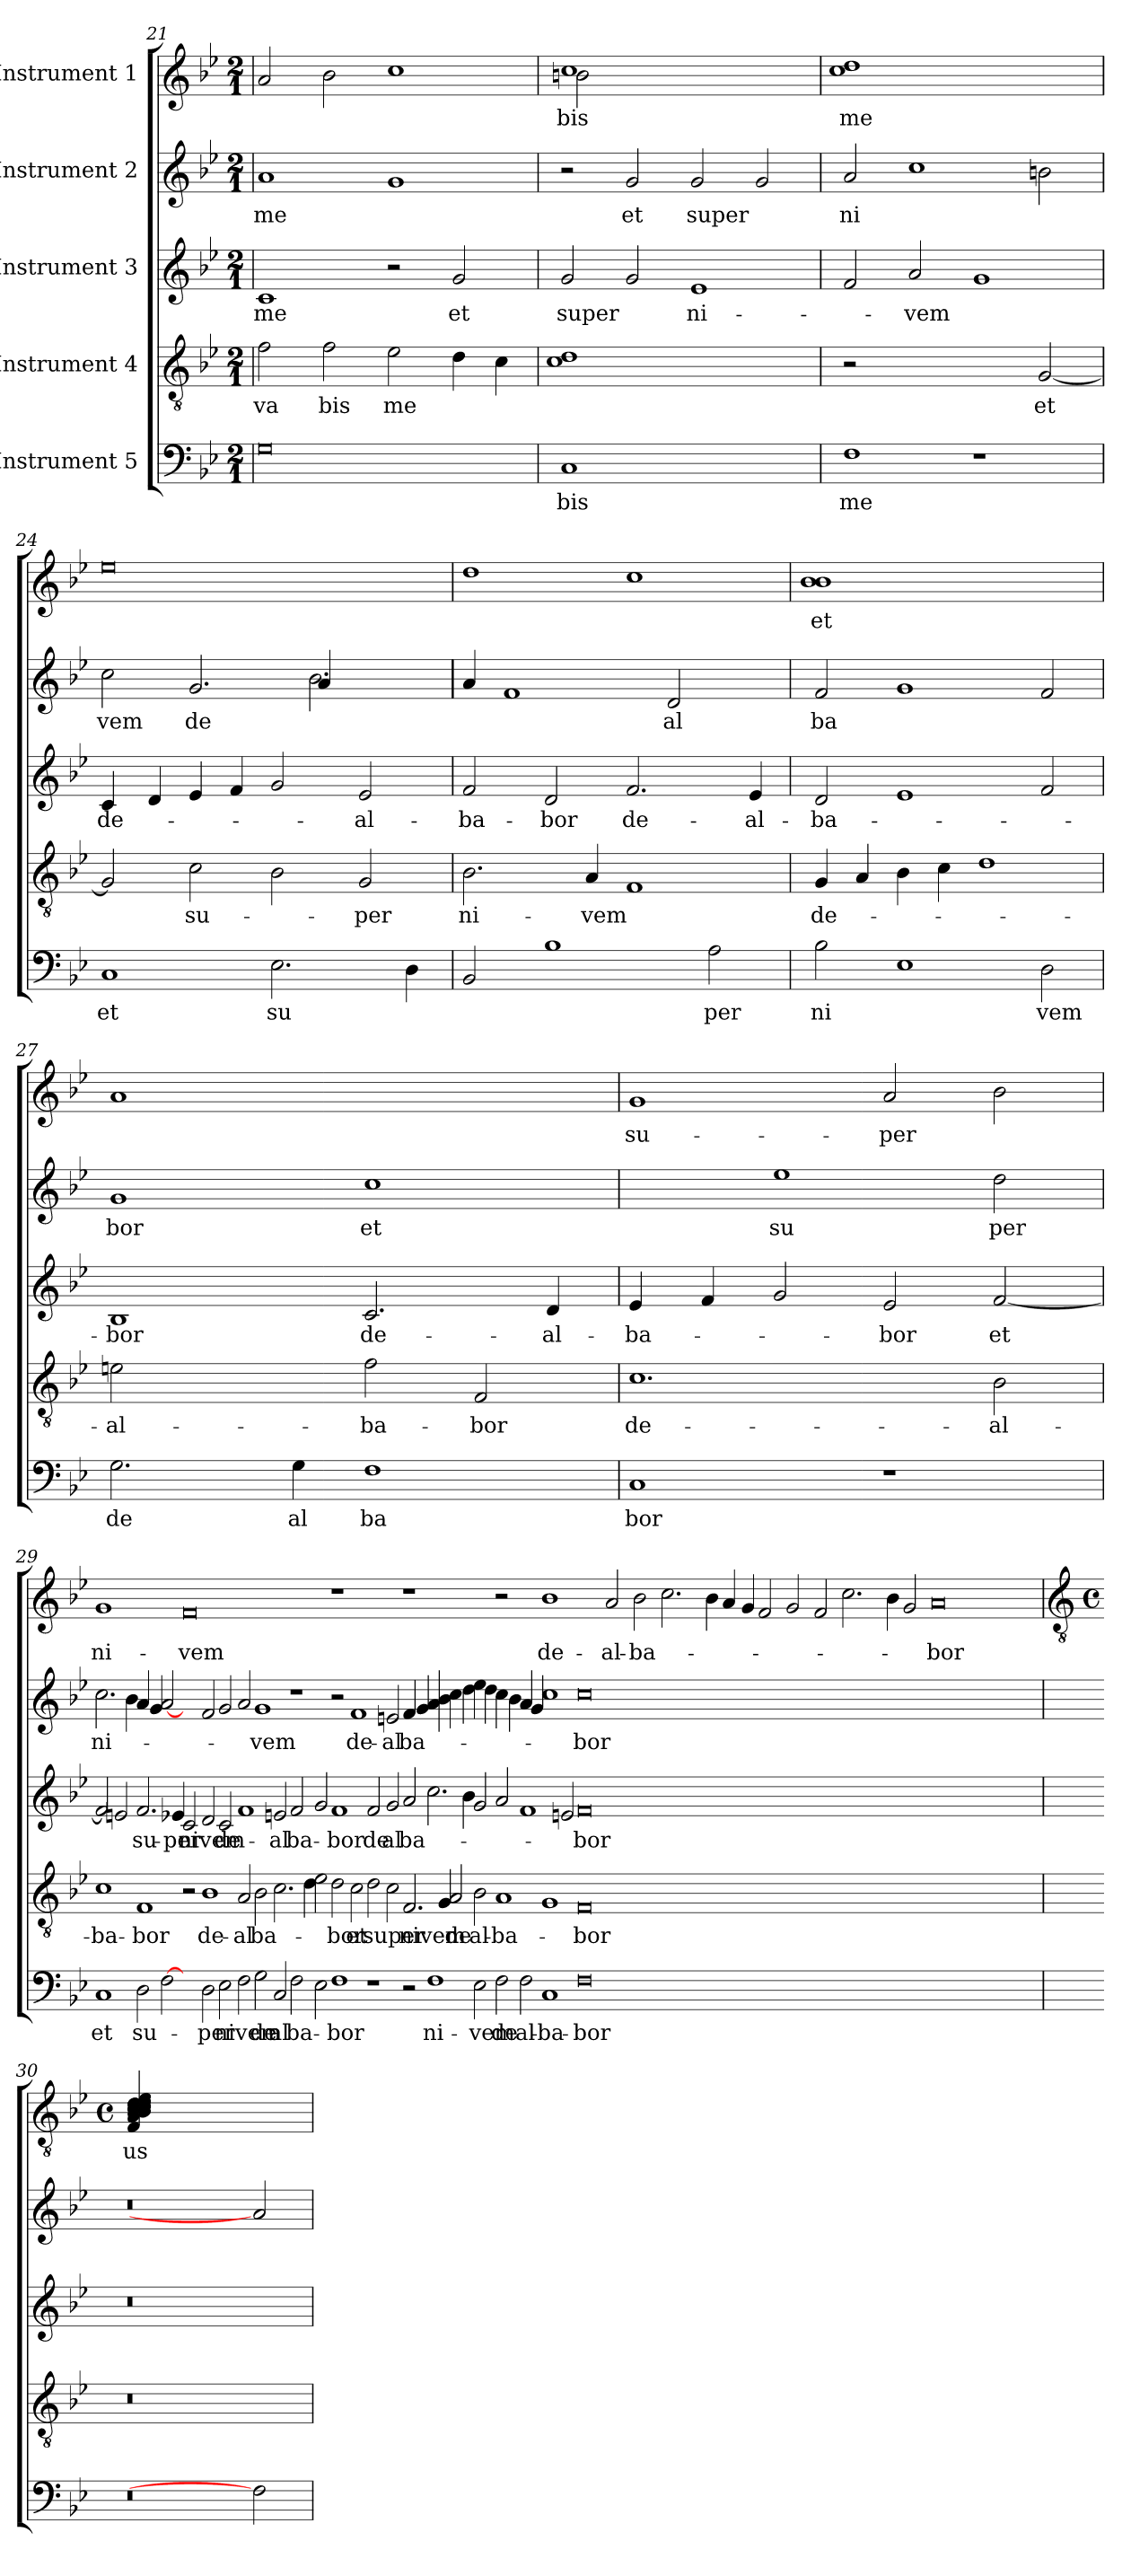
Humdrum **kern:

**kern	**text	**kern	**text	**kern	**text	**kern	**text	**kern	**text
*part5	*part5	*part4	*part4	*part3	*part3	*part2	*part2	*part1	*part1
*staff5	*staff5	*staff4	*staff4	*staff3	*staff3	*staff2	*staff2	*staff1	*staff1
*I"Instrument 5	*	*I"Instrument 4	*	*I"Instrument 3	*	*I"Instrument 2	*	*I"Instrument 1	*
*clefF4	*	*clefGv2	*	*clefG2	*	*clefG2	*	*clefG2	*
*k[b-e-]	*	*k[b-e-]	*	*k[b-e-]	*	*k[b-e-]	*	*k[b-e-]	*
*B-:	*	*B-:	*	*B-:	*	*B-:	*	*B-:	*
*M2/1	*	*M2/1	*	*M2/1	*	*M2/1	*	*M2/1	*
=21	=21!	=21	=21!	=21	=21!	=21	=21!	=21!	=21!
!	!	!	!LO:LY:b:cj	!	!LO:LY:b:cj	!	!LO:LY:b:cj	!	!
0G	.	2f\	va	1c	me	1a	me	2a/	.
!	!	!	!LO:LY:b:cj	!	!	!	!	!	!
.	.	2f\	bis	.	.	.	.	2b-\	.
!	!	!	!LO:LY:b	!	!	!	!	!	!
.	.	2e-\	me	2r	.	1g	.	1cc	.
!	!	!	!	!	!LO:LY:b:cj	!	!	!	!
.	.	4d\	.	2g/	et	.	.	.	.
.	.	4c\	.	.	.	.	.	.	.
=22	=22!	=22	=22!	=22	=22!	=22	=22!	=22!	=22!
*	*	*	*	*	*	*	*	*^	*
!LO:N:vis=1	!LO:LY:b:cj	!LO:N:vis=1	!	!	!LO:LY:b	!	!	!LO:N:vis=1	!LO:N:vis=2	!LO:LY:b:cj
0C	-bis	0d 0c	.	2g/	super	2r	.	0cc	1bn\	-bis
!	!	!	!	!	!	!	!LO:LY:b:cj	!	!	!
.	.	.	.	2g/	.	2g/	et	.	.	.
!	!	!	!	!	!LO:LY:b:cj	!	!LO:LY:b	!	!	!
.	.	.	.	1e-	ni-	2g/	super	.	1ryy	.
.	.	.	.	.	.	2g/	.	.	.	.
*	*	*	*	*	*	*	*	*v	*v	*
=23	=23!	=23	=23!	=23	=23!	=23	=23!	=23!	=23!
!	!LO:LY:b:cj	!	!	!	!	!	!LO:LY:b:cj	!LO:N:vis=1	!LO:LY:b:cj
1F	me	2r	.	2f/	.	2a/	ni	0cc 0dd	me
!	!	!	!	!	!LO:LY:b	!	!	!	!
.	.	1ryy	.	2a/	-vem	1cc	.	.	.
1r	.	.	.	1g	.	.	.	.	.
!	!	!	!LO:LY:b:cj	!	!	!	!	!	!
.	.	[>2G/	et	.	.	2bn\	.	.	.
!!LO:PB:g=z
=24	=24!	=24	=24!	=24	=24!	=24	=24!	=24!	=24!
!	!LO:LY:b:cj	!	!	!	!LO:LY:b:cj	!	!LO:LY:b:cj	!	!
*	*	*	*	*	*	*^	*	*	*
*	*	*	*	*	*	*	*^	*	*	*
1C	et	2G/]	.	4c/	de-	2ryy	2cc\	64ryy	vem	0ee-	.
.	.	.	.	.	.	.	.	1ryy	.	.	.
.	.	.	.	4d/	.	.	.	.	.	.	.
!	!	!	!LO:LY:b:cj	!	!	!	!	!	!LO:LY:b:cj	!	!
.	.	2c\	su-	4e-/	.	2.g/	2.ryy	.	de	.	.
.	.	.	.	4f/	.	.	.	.	.	.	.
!	!LO:LY:b:cj	!	!	!	!	!	!	!	!	!	!
2.E-\	su	2B-\	.	2g/	.	.	.	.	.	.	.
.	.	.	.	.	.	.	.	2ryy	.	.	.
.	.	.	.	.	.	4a/	2.b-\	.	.	.	.
!	!	!	!LO:LY:b:cj	!	!LO:LY:b:cj	!	!	!	!	!	!
.	.	2G/	-per	2e-/	-al-	2ryy	.	.	.	.	.
.	.	.	.	.	.	.	.	4ryy	.	.	.
4D\	.	.	.	.	.	.	.	.	.	.	.
.	.	.	.	.	.	.	.	8...ryy	.	.	.
=25	=25!	=25	=25!	=25	=25!	=25	=25	=25	=25!	=25!	=25!
!	!	!	!LO:LY:b:cj	!	!LO:LY:b:cj	!	!	!	!	!	!
*	*	*	*	*	*	*v	*v	*v	*	*	*
2BB-/	.	2.B-\	ni-	2f/	-ba-	4a/	.	1dd	.
.	.	.	.	.	.	1f	.	.	.
!	!	!	!	!	!LO:LY:b:cj	!	!	!	!
1B-	.	.	.	2d/	-bor	.	.	.	.
!	!	!	!LO:LY:b	!	!	!	!	!	!
.	.	4A/	-vem	.	.	.	.	.	.
!	!	!	!	!	!LO:LY:b:cj	!	!	!	!
.	.	1F	.	2.f/	de-	.	.	1cc	.
!	!	!	!	!	!	!	!LO:LY:b:cj	!	!
.	.	.	.	.	.	2d/	al	.	.
!	!LO:LY:b:cj	!	!	!	!	!	!	!	!
2A\	per	.	.	.	.	.	.	.	.
!	!	!	!	!	!LO:LY:b:cj	!	!	!	!
.	.	.	.	4e-/	-al-	4ryy	.	.	.
=26	=26!	=26	=26!	=26	=26!	=26	=26!	=26!	=26!
!	!LO:LY:b:cj	!	!LO:LY:b:cj	!	!LO:LY:b:cj	!	!LO:LY:b:cj	!LO:N:vis=1	!LO:LY:b:cj
2B-\	ni	4G/	de-	2d/	-ba-	2f/	ba	0b- 0b-	et
.	.	4A/	.	.	.	.	.	.	.
1E-	.	4B-\	.	1e-	.	1g	.	.	.
.	.	4c\	.	.	.	.	.	.	.
.	.	1d	.	.	.	.	.	.	.
!	!LO:LY:b:cj	!	!	!	!	!	!	!	!
2D\	vem	.	.	2f/	.	2f/	.	.	.
=27	=27!	=27	=27!	=27	=27!	=27	=27!	=27!	=27!
!	!LO:LY:b:cj	!	!LO:LY:b:cj	!	!LO:LY:b:cj	!	!LO:LY:b:cj	!LO:N:vis=1	!
2.G\	de	2en\	-al-	1B-	-bor	1g	bor	0a	.
.	.	2ryy	.	.	.	.	.	.	.
!	!LO:LY:b:cj	!	!	!	!	!	!	!	!
4G\	al	.	.	.	.	.	.	.	.
!	!LO:LY:b:cj	!	!LO:LY:b:cj	!	!LO:LY:b:cj	!	!LO:LY:b:cj	!	!
1F	ba	2f\	-ba-	2.c/	de-	1cc	et	.	.
!	!	!	!LO:LY:b:cj	!	!	!	!	!	!
.	.	2F/	-bor	.	.	.	.	.	.
!	!	!	!	!	!LO:LY:b:cj	!	!	!	!
.	.	.	.	4d/	-al-	.	.	.	.
=28	=28!	=28	=28!	=28	=28!	=28	=28!	=28!	=28!
!	!LO:LY:b:cj	!	!LO:LY:b:cj	!	!LO:LY:b:cj	!	!	!	!LO:LY:b:cj
1C	bor	1.c	de-	4e-/	-ba-	2ryy	.	1g	su-
.	.	.	.	4f/	.	.	.	.	.
!	!	!	!	!	!	!	!LO:LY:b:cj	!	!
.	.	.	.	2g/	.	1ee-	su	.	.
!	!	!	!	!	!LO:LY:b:cj	!	!	!	!LO:LY:b
1r	.	.	.	2e-/	-bor	.	.	2a/	-per
!	!	!	!LO:LY:b:cj	!	!LO:LY:b:cj	!	!LO:LY:b:cj	!	!
.	.	2B-\	-al-	[>2f/	et	2dd\	per	2b-\	.
!!LO:LB:g=z
=29	=29!	=29	=29!	=29	=29!	=29	=29!	=29!	=29!
!	!LO:LY:b:cj	!	!LO:LY:b:cj	!	!	!	!LO:LY:b:cj	!LO:N:vis=1	!LO:LY:b:cj
*	*	*^	*	*	*	*	*	*	*
1C	et	1c	32ryy	-ba-	2f/]	.	2.cc\	ni-	0g	ni-
.	.	.	1ryy	.	.	.	.	.	.	.
.	.	.	.	.	2en/	.	.	.	.	.
.	.	.	.	.	.	.	4b-\	.	.	.
!	!LO:LY:b:cj	!	!	!LO:LY:b:cj	!	!LO:LY:b:cj	!	!	!	!
2D\	su-	1F	.	-bor	2.f/	su-	4a/	.	.	.
.	.	.	1ryy	.	.	.	.	.	.	.
.	.	.	.	.	.	.	4g/	.	.	.
[2F	.	.	.	.	.	.	[2a	.	.	.
!	!	!	!	!	!	!LO:LY:b:cj	!	!	!	!
.	.	.	.	.	4e-X/	-per	.	.	.	.
!	!	!	!	!	!	!LO:LY:b	!	!	!LO:N:vis=0	!LO:LY:b:cj
2ryy	.	2r	.	.	2c/	nivem	2ryy	.	00f	-vem
.	.	.	1ryy	.	.	.	.	.	.	.
!	!LO:LY:b:cj	!	!	!LO:LY:b:cj	!	!	!	!	!	!
2D\	-per	1B-	.	de-	2d/	.	2f/	.	.	.
!	!LO:LY:b	!	!	!	!	!LO:LY:b:cj	!	!	!	!
2E-\	nivem	.	.	.	2c/	de-	2g/	.	.	.
.	.	.	1ryy	.	.	.	.	.	.	.
!	!	!	!	!LO:LY:b:cj	!	!	!	!	!	!
2F\	.	2A/	.	-al-	1f	.	2a/	.	.	.
!	!LO:LY:b:cj	!	!	!LO:LY:b:cj	!	!	!	!LO:LY:b:cj	!	!
2G\	de-	2B-\	.	-ba-	.	.	1g	-vem	.	.
.	.	.	1ryy	.	.	.	.	.	.	.
!	!LO:LY:b:cj	!	!	!	!	!LO:LY:b:cj	!	!	!	!
2C/	-al-	2.c\	.	.	2en/	-al-	.	.	.	.
!	!LO:LY:b:cj	!	!	!	!	!LO:LY:b:cj	!	!	!	!
2F\	-ba-	.	.	.	2f/	-ba-	1r	.	.	.
.	.	.	1ryy	.	.	.	.	.	.	.
.	.	4d\	.	.	.	.	.	.	.	.
2E-\	.	2e-\	.	.	2g/	.	.	.	.	.
!	!LO:LY:b:cj	!	!	!LO:LY:b:cj	!	!LO:LY:b:cj	!	!	!LO:N:vis=1	!
1F	-bor	2d\	.	-bor	1f	-bor	2r	.	0r	.
.	.	.	1ryy	.	.	.	.	.	.	.
!	!	!	!	!LO:LY:b:cj	!	!	!	!LO:LY:b:cj	!	!
.	.	2c\	.	et	.	.	1f	de-	.	.
!	!	!	!	!LO:LY:b	!	!LO:LY:b:cj	!	!	!	!
1r	.	2d\	.	super	2f/	de-	.	.	.	.
.	.	.	1ryy	.	.	.	.	.	.	.
!	!	!	!	!	!	!LO:LY:b:cj	!	!LO:LY:b:cj	!	!
.	.	2c\	.	.	2g/	-al-	2en/	-al-	.	.
!	!	!	!	!LO:LY:b:cj	!	!LO:LY:b:cj	!	!LO:LY:b:cj	!LO:N:vis=1	!
2r	.	2.F/	.	ni-	2a/	-ba-	4f/	-ba-	0r	.
.	.	.	1ryy	.	.	.	.	.	.	.
.	.	.	.	.	.	.	4g/	.	.	.
!	!LO:LY:b:cj	!	!	!	!	!	!	!	!	!
1F	ni-	.	.	.	2.cc\	.	4a/	.	.	.
!	!	!	!	!LO:LY:b:cj	!	!	!	!	!	!
.	.	4G/	.	-vem	.	.	4b-\	.	.	.
!	!	!	!	!LO:LY:b:cj	!	!	!	!	!	!
.	.	2A/	.	de-	.	.	4cc\	.	.	.
.	.	.	1ryy	.	.	.	.	.	.	.
.	.	.	.	.	4b-\	.	4dd\	.	.	.
!	!LO:LY:b:cj	!	!	!LO:LY:b:cj	!	!	!	!	!	!
2E-\	-vem	2B-\	.	-al-	2g/	.	4ee-\	.	.	.
.	.	.	.	.	.	.	4dd\	.	.	.
!	!LO:LY:b:cj	!	!	!LO:LY:b:cj	!	!	!	!	!LO:N:vis=2	!
2F\	de-	1A	.	-ba-	2a/	.	4cc\	.	1r	.
.	.	.	1ryy	.	.	.	.	.	.	.
.	.	.	.	.	.	.	4b-\	.	.	.
!	!LO:LY:b:cj	!	!	!	!	!	!	!	!	!
2F\	-al-	.	.	.	1f	.	4a/	.	.	.
.	.	.	.	.	.	.	4g/	.	.	.
!	!LO:LY:b:cj	!	!	!	!	!	!	!	!LO:N:vis=1	!LO:LY:b:cj
1C	-ba-	1G	.	.	.	.	1cc	.	0b-	de-
.	.	.	1ryy	.	.	.	.	.	.	.
.	.	.	.	.	2en/	.	.	.	.	.
!	!LO:LY:b:cj	!	!	!LO:LY:b:cj	!	!LO:LY:b:cj	!	!LO:LY:b:cj	!	!
0F	-bor	0F	.	-bor	0f	-bor	0cc	-bor	.	.
.	.	.	1ryy	.	.	.	.	.	.	.
!	!	!	!	!	!	!	!	!	!LO:N:vis=2	!LO:LY:b:cj
.	.	.	.	.	.	.	.	.	1a/	-al-
.	.	.	1ryy	.	.	.	.	.	.	.
!	!	!	!	!	!	!	!	!	!LO:N:vis=2	!LO:LY:b:cj
1%14ryy	.	1%14ryy	.	.	1%14ryy	.	1%14ryy	.	1b-\	-ba-
.	.	.	1ryy	.	.	.	.	.	.	.
!	!	!	!	!	!	!	!	!	!LO:N:vis=2.	!
.	.	.	.	.	.	.	.	.	1.cc\	.
.	.	.	1ryy	.	.	.	.	.	.	.
.	.	.	1ryy	.	.	.	.	.	.	.
!	!	!	!	!	!	!	!	!	!LO:N:vis=4	!
.	.	.	.	.	.	.	.	.	2b-\	.
!	!	!	!	!	!	!	!	!	!LO:N:vis=4	!
.	.	.	.	.	.	.	.	.	2a/	.
.	.	.	1ryy	.	.	.	.	.	.	.
!	!	!	!	!	!	!	!	!	!LO:N:vis=4	!
.	.	.	.	.	.	.	.	.	2g/	.
!	!	!	!	!	!	!	!	!	!LO:N:vis=2	!
.	.	.	.	.	.	.	.	.	1f/	.
.	.	.	1ryy	.	.	.	.	.	.	.
!	!	!	!	!	!	!	!	!	!LO:N:vis=2	!
.	.	.	.	.	.	.	.	.	1g/	.
.	.	.	1ryy	.	.	.	.	.	.	.
!	!	!	!	!	!	!	!	!	!LO:N:vis=2	!
.	.	.	.	.	.	.	.	.	1f/	.
.	.	.	1ryy	.	.	.	.	.	.	.
!	!	!	!	!	!	!	!	!	!LO:N:vis=2.	!
.	.	.	.	.	.	.	.	.	1.cc\	.
.	.	.	1ryy	.	.	.	.	.	.	.
.	.	.	1ryy	.	.	.	.	.	.	.
!	!	!	!	!	!	!	!	!	!LO:N:vis=4	!
.	.	.	.	.	.	.	.	.	2b-\	.
!	!	!	!	!	!	!	!	!	!LO:N:vis=2	!
.	.	.	.	.	.	.	.	.	1g/	.
.	.	.	1ryy	.	.	.	.	.	.	.
!	!	!	!	!	!	!	!	!	!LO:N:vis=0	!LO:LY:b:cj
.	.	.	.	.	.	.	.	.	00a	-bor
.	.	.	1ryy	.	.	.	.	.	.	.
.	.	.	1ryy	.	.	.	.	.	.	.
.	.	.	1ryy	.	.	.	.	.	.	.
.	.	.	2ryy	.	.	.	.	.	.	.
.	.	.	4...ryy	.	.	.	.	.	.	.
*	*	*v	*v	*	*	*	*	*	*	*
!!LO:LB:g=z
=30	=30!	=30	=30!	=30	=30!	=30	=30!	=30!	=30!
*	*	*	*	*	*	*	*	*clefGv2	*
*	*	*	*	*	*	*	*	*M4/4	*
*	*	*	*	*	*	*	*	*met(c)	*
*	*	*^	*	*	*	*	*	*	*
!	!	!	!	!	!	!	!	!	!	!LO:LY:b:cj
*	*	*v	*v	*	*	*	*	*	*	*
0r	.	0r	.	0r	.	0r	.	(>(>(>(>(>4F/ 4B-/ 4A/ 4B-/ 4c/ 4c/ 4c/ 4c/ 4d/ 4e-/ 4d/ 4d/ 4c/ 4c/ 4d/	us
.	.	.	.	.	.	.	.	0ryy	.
2F]	.	2ryy	.	2ryy	.	2a]	.	.	.
.	.	.	.	.	.	.	.	4ryy	.
=	=	=	=	=	=	=	=	=	=
*-	*-	*-	*-	*-	*-	*-	*-	*-	*-
